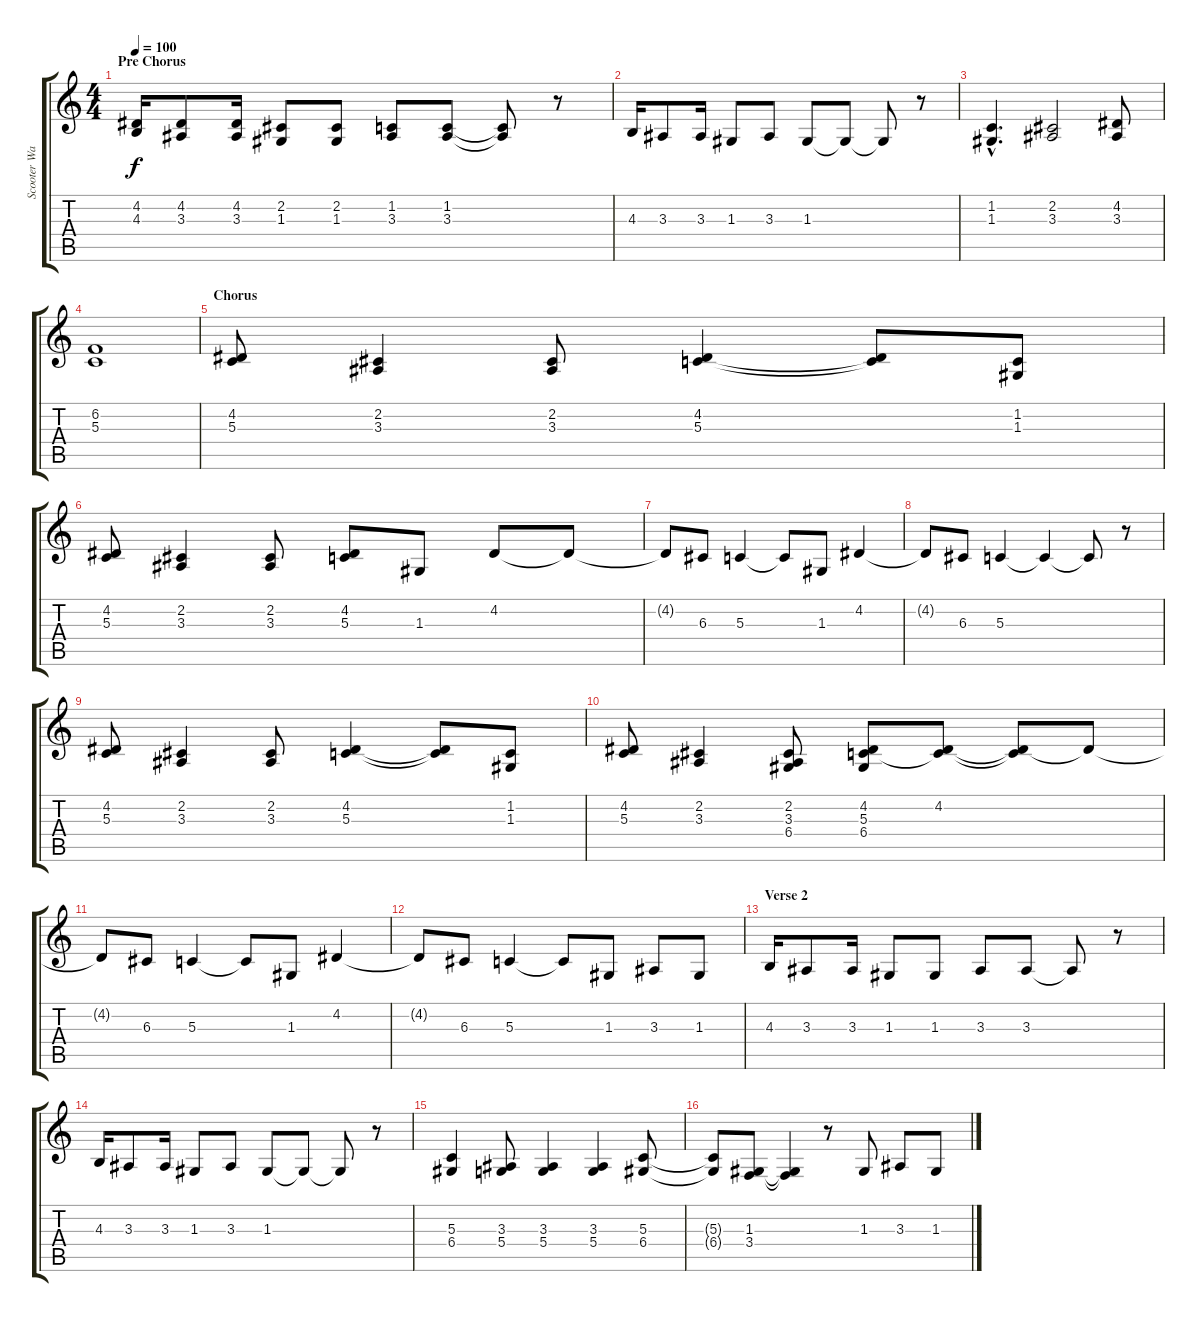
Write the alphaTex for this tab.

\track ("Scooter Ward (Vocals)" "Scooter Wa") {instrument violin}
\staff {score tabs}
\tuning (E4 B3 G3 D3 A2 E2) {hide}
\ts (4 4)
\section ("" "Pre Chorus")
\tempo 100
\clef g2
\ks c
(4.2 4.3).16{dy f} (4.2 3.3).8 (4.2 3.3).16 (2.2 1.3).8 (2.2 1.3).8 (1.2 3.3).8 (1.2 3.3).8 (1.2{t} 3.3{t}).8 r.8 |
4.3.16 3.3.8 3.3.16 1.3.8 3.3.8 1.3.8 1.3{t}.8 1.3{t}.8 r.8 |
(1.2{hac} 1.3{hac}).4{d} (2.2 3.3).2 (4.2 3.3).8 |
(6.2 5.3).1 |
\section ("" "Chorus")
(4.2 5.3).8 (2.2 3.3).4 (2.2 3.3).8 (4.2 5.3).4 (4.2{t} 5.3{t}).8 (1.2 1.3).8 |
(4.2 5.3).8 (2.2 3.3).4 (2.2 3.3).8 (4.2 5.3).8 1.3.8 4.2.8 4.2{t}.8 |
4.2{t}.8 6.3.8 5.3.4 5.3{t}.8 1.3.8 4.2.4 |
4.2{t}.8 6.3.8 5.3.4 5.3{t}.4 5.3{t}.8 r.8 |
(4.2 5.3).8 (2.2 3.3).4 (2.2 3.3).8 (4.2 5.3).4 (4.2{t} 5.3{t}).8 (1.2 1.3).8 |
(4.2 5.3).8 (2.2 3.3).4 (2.2 3.3 6.4).8 (4.2 5.3 6.4).8 (4.2 5.3{t}).8 (4.2{t} 5.3{t}).8 4.2{t}.8 |
4.2{t}.8 6.3.8 5.3.4 5.3{t}.8 1.3.8 4.2.4 |
4.2{t}.8 6.3.8 5.3.4 5.3{t}.8 1.3.8 3.3.8 1.3.8 |
\section ("" "Verse 2")
4.3.16 3.3.8 3.3.16 1.3.8 1.3.8 3.3.8 3.3.8 3.3{t}.8 r.8 |
4.3.16 3.3.8 3.3.16 1.3.8 3.3.8 1.3.8 1.3{t}.8 1.3{t}.8 r.8 |
(5.3 6.4).4 (3.3 5.4).8 (3.3 5.4).4 (3.3 5.4).4 (5.3 6.4).8 |
(5.3{t} 6.4{t}).8 (1.3 3.4).8 (1.3{t} 3.4{t}).4 r.8 1.3.8 3.3.8 1.3.8
